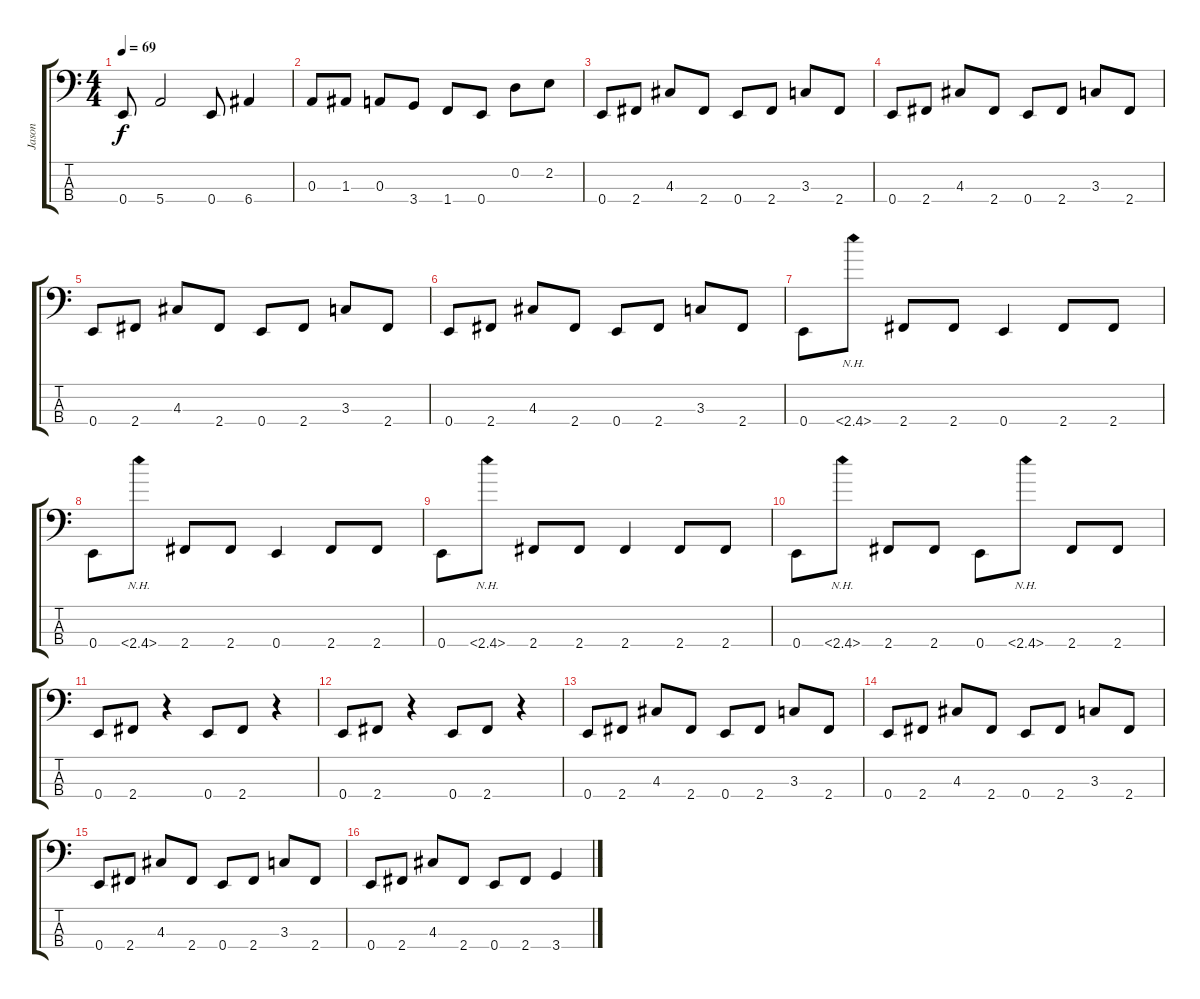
\track ("Jason" "Jason") {instrument electricbasspick}
\staff {score tabs}
\tuning (G2 D2 A1 E1) {hide}
\ts (4 4)
\tempo 69
\clef f4
\ks c
0.4.8{dy f} 5.4.2 0.4.8 6.4.4 |
0.3.8 1.3.8 0.3.8 3.4.8 1.4.8 0.4.8 0.2.8 2.2.8 |
0.4.8 2.4.8 4.3.8 2.4.8 0.4.8 2.4.8 3.3.8 2.4.8 |
0.4.8 2.4.8 4.3.8 2.4.8 0.4.8 2.4.8 3.3.8 2.4.8 |
0.4.8 2.4.8 4.3.8 2.4.8 0.4.8 2.4.8 3.3.8 2.4.8 |
0.4.8 2.4.8 4.3.8 2.4.8 0.4.8 2.4.8 3.3.8 2.4.8 |
0.4.8 2.4{nh}.8 2.4.8 2.4.8 0.4.4 2.4.8 2.4.8 |
0.4.8 2.4{nh}.8 2.4.8 2.4.8 0.4.4 2.4.8 2.4.8 |
0.4.8 2.4{nh}.8 2.4.8 2.4.8 2.4.4 2.4.8 2.4.8 |
0.4.8 2.4{nh}.8 2.4.8 2.4.8 0.4.8 2.4{nh}.8 2.4.8 2.4.8 |
0.4.8 2.4.8 r.4 0.4.8 2.4.8 r.4 |
0.4.8 2.4.8 r.4 0.4.8 2.4.8 r.4 |
0.4.8 2.4.8 4.3.8 2.4.8 0.4.8 2.4.8 3.3.8 2.4.8 |
0.4.8 2.4.8 4.3.8 2.4.8 0.4.8 2.4.8 3.3.8 2.4.8 |
0.4.8 2.4.8 4.3.8 2.4.8 0.4.8 2.4.8 3.3.8 2.4.8 |
0.4.8 2.4.8 4.3.8 2.4.8 0.4.8 2.4.8 3.4.4
